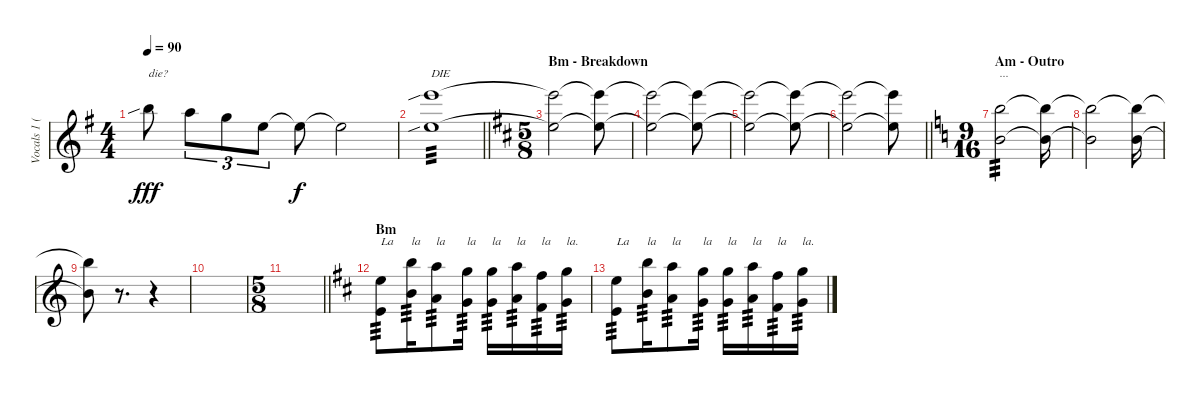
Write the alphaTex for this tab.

\track ("Vocals 1 (Tankian)" "Vocals 1 (") {instrument electricguitarclean}
\staff {score}
\tuning (E4 B3 G3 D3 A2 E2) {hide}
\ts (4 4)
\tempo 90
\clef g2
\ks eminor
16.3{sib}.8{txt "die?" dy fff} 14.3.8{tu (3 2)} 12.3.8{tu (3 2)} 9.3.8{tu (3 2)} 9.3{t}.8{dy f} 9.3{t}.2 |
\barLineRight lightlight
(12.1{sib} 9.3{sib}).1{txt "DIE" tp 3} |
\ts (5 8)
\section ("" "Bm - Breakdown")
\ks bminor
(12.1{t} 9.3{t}).2 (12.1{t} 9.3{t}).8 |
(12.1{t} 9.3{t}).2 (12.1{t} 9.3{t}).8 |
(12.1{t} 9.3{t}).2 (12.1{t} 9.3{t}).8 |
\barLineRight lightlight
(12.1{t} 9.3{t}).2 (12.1{t} 9.3{t}).8 |
\ts (9 16)
\section ("" "Am - Outro")
\ks aminor
(7.1 4.3).2{txt "..." tp 3} (7.1{t} 4.3{t}).16 |
(7.1{t} 4.3{t}).2 (7.1{t} 0.2).16 |
(7.1{t} 0.2{t}).8 r.8{d} r.4 |
|
\ts (5 8)
\barLineRight lightlight
|
\section ("" "Bm")
\ks bminor
(9.3 7.5).8{txt "La" tp 3} (16.3 14.5).16{txt "la" tp 3} (14.3 12.5).8{txt "la" tp 3} (12.3 10.5).16{txt "la" tp 3} (12.3 10.5).16{txt "la" tp 3} (14.3 12.5).16{txt "la" tp 3} (11.3 9.5).16{txt "la" tp 3} (12.3 10.5).16{txt "la." tp 3} |
(9.3 7.5).8{txt "La" tp 3} (16.3 14.5).16{txt "la" tp 3} (14.3 12.5).8{txt "la" tp 3} (12.3 10.5).16{txt "la" tp 3} (12.3 10.5).16{txt "la" tp 3} (14.3 12.5).16{txt "la" tp 3} (11.3 9.5).16{txt "la" tp 3} (12.3 10.5).16{txt "la." tp 3}
